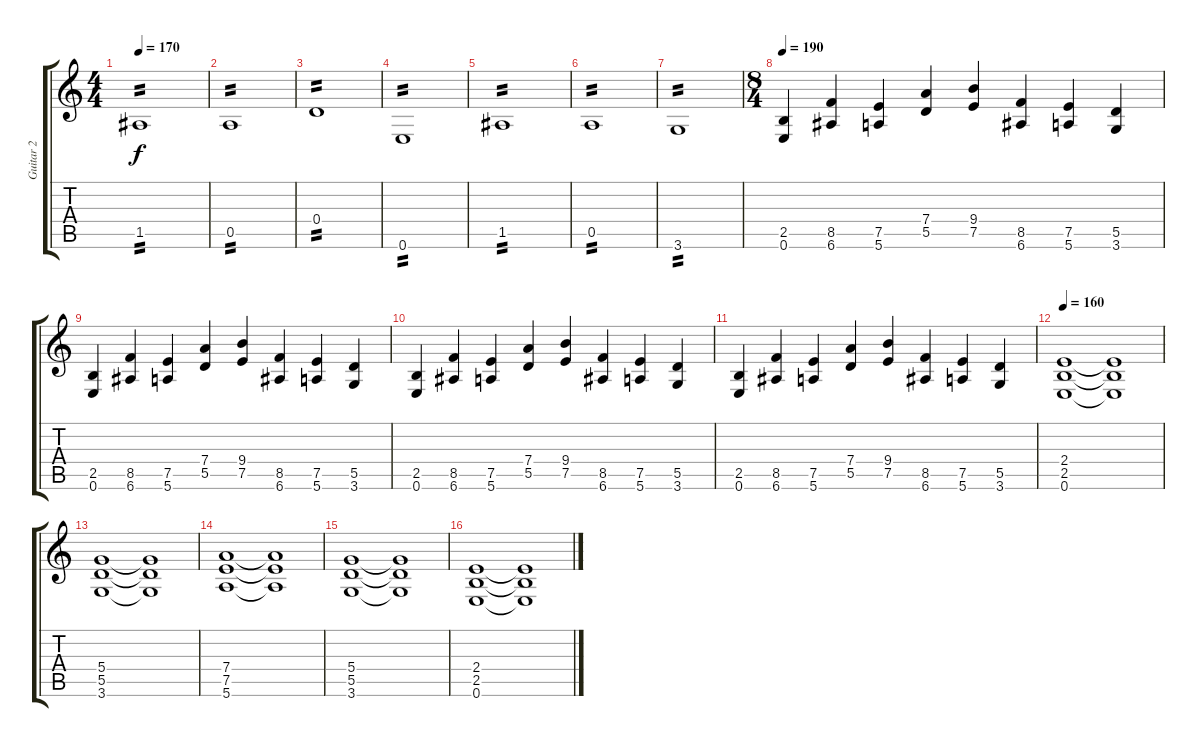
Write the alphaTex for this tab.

\track ("Guitar 2" "Guitar 2") {instrument distortionguitar}
\staff {score tabs}
\tuning (E4 B3 G3 D3 A2 E2) {hide}
\ts (4 4)
\tempo 170
\clef g2
\ks c
1.5.1{tp 2 dy f} |
0.5.1{tp 2} |
0.4.1{tp 2} |
0.6.1{tp 2} |
1.5.1{tp 2} |
0.5.1{tp 2} |
3.6.1{tp 2} |
\ts (8 4)
\tempo 190
(2.5 0.6).4 (8.5 6.6).4 (7.5 5.6).4 (7.4 5.5).4 (9.4 7.5).4 (8.5 6.6).4 (7.5 5.6).4 (5.5 3.6).4 |
(2.5 0.6).4 (8.5 6.6).4 (7.5 5.6).4 (7.4 5.5).4 (9.4 7.5).4 (8.5 6.6).4 (7.5 5.6).4 (5.5 3.6).4 |
(2.5 0.6).4 (8.5 6.6).4 (7.5 5.6).4 (7.4 5.5).4 (9.4 7.5).4 (8.5 6.6).4 (7.5 5.6).4 (5.5 3.6).4 |
(2.5 0.6).4 (8.5 6.6).4 (7.5 5.6).4 (7.4 5.5).4 (9.4 7.5).4 (8.5 6.6).4 (7.5 5.6).4 (5.5 3.6).4 |
\tempo 160
(2.4 2.5 0.6).1 (2.4{t} 2.5{t} 0.6{t}).1 |
(5.4 5.5 3.6).1 (5.4{t} 5.5{t} 3.6{t}).1 |
(7.4 7.5 5.6).1 (7.4{t} 7.5{t} 5.6{t}).1 |
(5.4 5.5 3.6).1 (5.4{t} 5.5{t} 3.6{t}).1 |
(2.4 2.5 0.6).1 (2.4{t} 2.5{t} 0.6{t}).1
